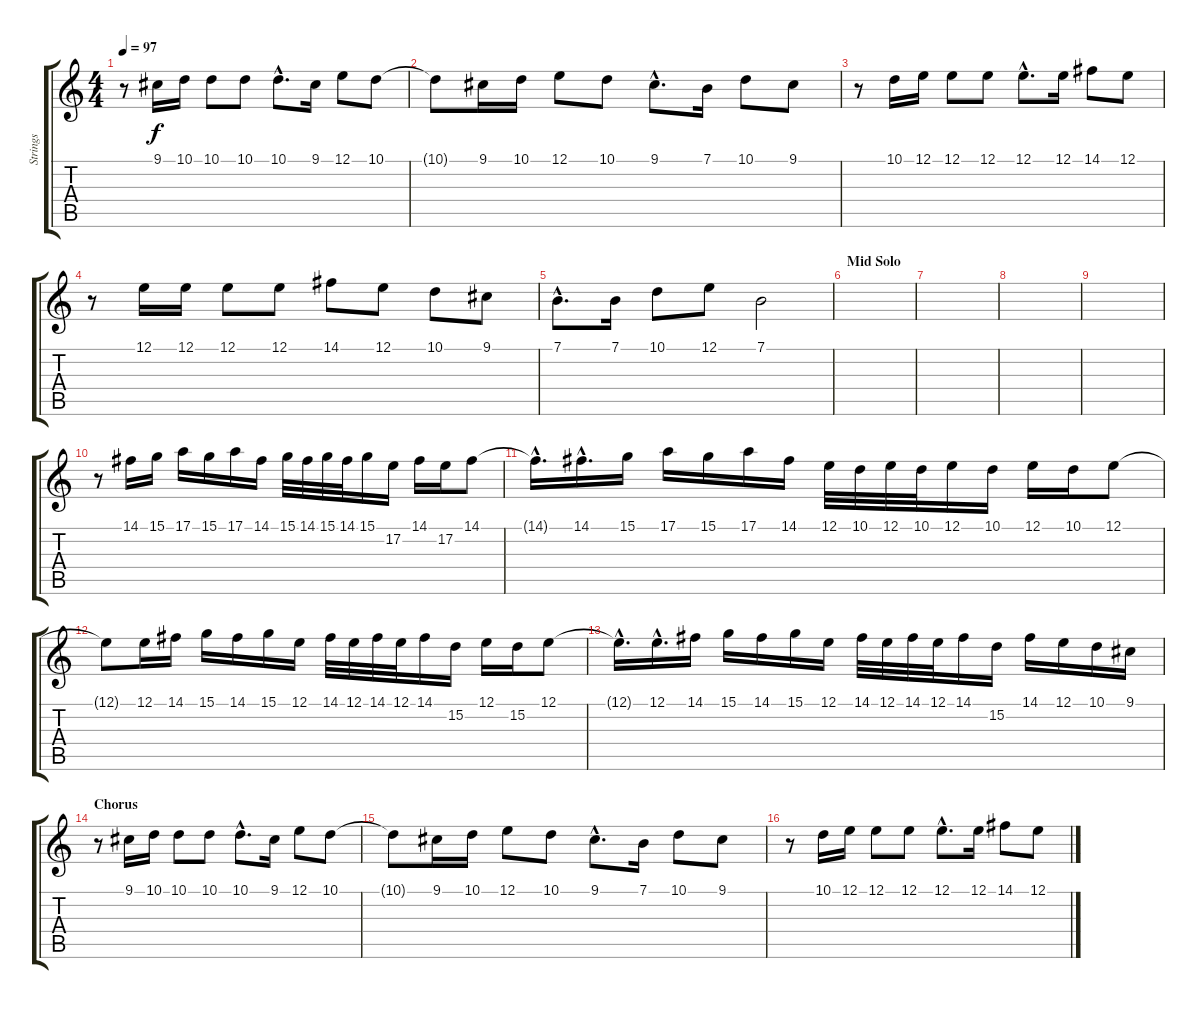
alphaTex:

\track ("Strings" "Strings") {instrument stringensemble1}
\staff {score tabs}
\tuning (E4 B3 G3 D3 A2 E2) {hide}
\ts (4 4)
\tempo 97
\clef g2
\ks c
r.8{dy f} 9.1.16 10.1.16 10.1.8 10.1.8 10.1{hac}.8{d} 9.1.16 12.1.8 10.1.8 |
10.1{t}.8 9.1.16 10.1.16 12.1.8 10.1.8 9.1{hac}.8{d} 7.1.16 10.1.8 9.1.8 |
r.8 10.1.16 12.1.16 12.1.8 12.1.8 12.1{hac}.8{d} 12.1.16 14.1.8 12.1.8 |
r.8 12.1.16 12.1.16 12.1.8 12.1.8 14.1.8 12.1.8 10.1.8 9.1.8 |
7.1{hac}.8{d} 7.1.16 10.1.8 12.1.8 7.1.2 |
\section ("" "Mid Solo")
|
|
|
|
r.8 14.1.16 15.1.16 17.1.16 15.1.16 17.1.16 14.1.16 15.1.32 14.1.32 15.1.32 14.1.32 15.1.16 17.2.16 14.1.16 17.2.16 14.1.8 |
14.1{hac t}.16{d} 14.1{hac}.16{d} 15.1.16 17.1.16 15.1.16 17.1.16 14.1.16 12.1.32 10.1.32 12.1.32 10.1.32 12.1.16 10.1.16 12.1.16 10.1.16 12.1.8 |
12.1{t}.8 12.1.16 14.1.16 15.1.16 14.1.16 15.1.16 12.1.16 14.1.32 12.1.32 14.1.32 12.1.32 14.1.16 15.2.16 12.1.16 15.2.16 12.1.8 |
12.1{hac t}.16{d} 12.1{hac}.16{d} 14.1.16 15.1.16 14.1.16 15.1.16 12.1.16 14.1.32 12.1.32 14.1.32 12.1.32 14.1.16 15.2.16 14.1.16 12.1.16 10.1.16 9.1.16 |
\section ("" "Chorus")
r.8 9.1.16 10.1.16 10.1.8 10.1.8 10.1{hac}.8{d} 9.1.16 12.1.8 10.1.8 |
10.1{t}.8 9.1.16 10.1.16 12.1.8 10.1.8 9.1{hac}.8{d} 7.1.16 10.1.8 9.1.8 |
r.8 10.1.16 12.1.16 12.1.8 12.1.8 12.1{hac}.8{d} 12.1.16 14.1.8 12.1.8
